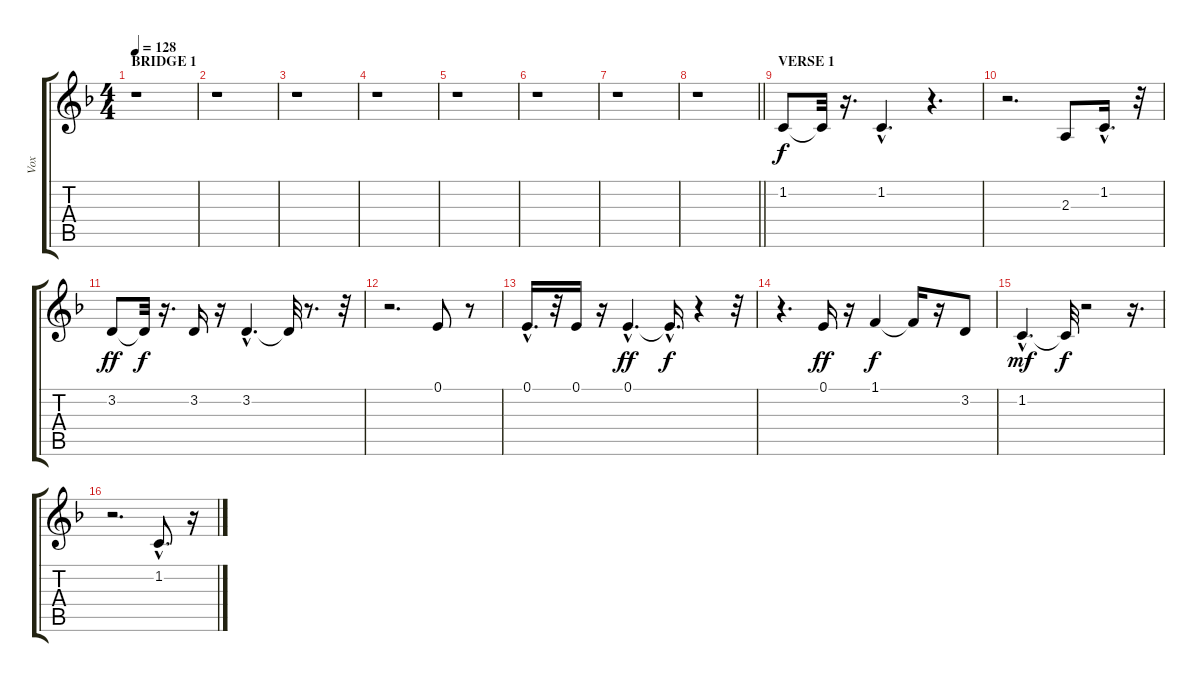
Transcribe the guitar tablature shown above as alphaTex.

\track ("Vox" "Vox") {instrument oboe}
\staff {score tabs}
\tuning (E4 B3 G3 D3 A2 E2) {hide}
\ts (4 4)
\section ("" "BRIDGE 1")
\tempo 128
\clef g2
\ks f
r.1{dy f} |
r.1 |
r.1 |
r.1 |
r.1 |
r.1 |
r.1 |
\barLineRight lightlight
r.1 |
\section ("" "VERSE 1")
1.2.8 1.2{t}.32 r.16{d} 1.2{hac}.4{d} r.4{d} |
r.2{d} 2.3.8 1.2{hac}.16{d} r.32 |
3.2.8{dy ff} 3.2{t}.32{dy f} r.16{d} 3.2.16 r.16 3.2{hac}.4{d} 3.2{t}.32 r.8{d} r.32 |
r.2{d} 0.1.8 r.8 |
0.1{hac}.16{d} r.32 0.1.16 r.16 0.1{hac}.4{d dy ff} 0.1{hac t}.16{d dy f} r.4 r.32 |
r.4{d} 0.1.16{dy ff} r.16 1.1.4{dy f} 1.1{t}.16 r.16 3.2.8 |
1.2{hac}.4{d dy mf} 1.2{t}.32{dy f} r.2 r.16{d} |
r.2{d} 1.2{hac}.8{d} r.16
